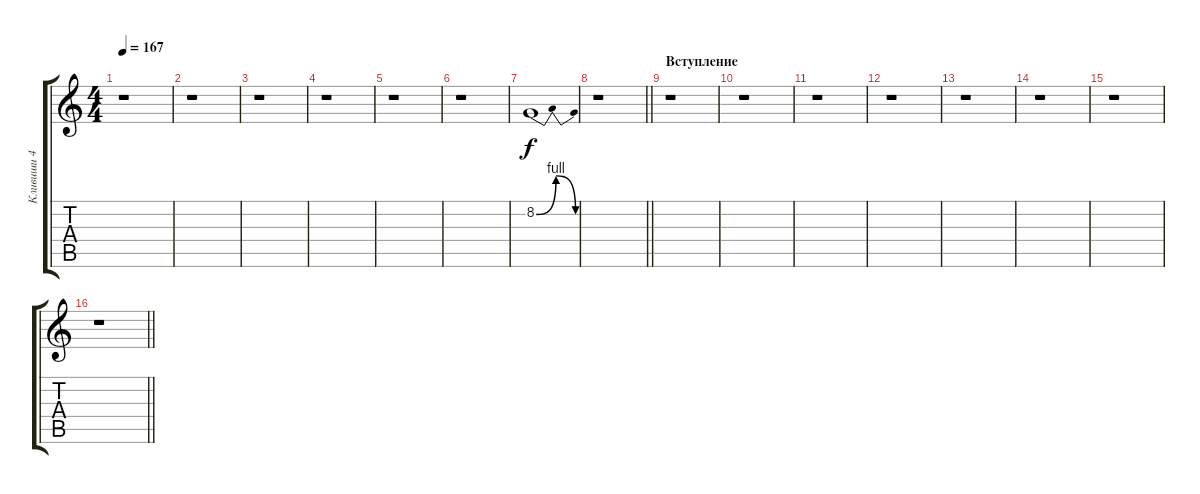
\track ("Кливиши 4" "Кливиши 4") {instrument synthvoice}
\staff {score tabs}
\tuning (E4 B3 G3 D3 A2 E2) {hide}
\ts (4 4)
\tempo 167
\clef g2
\ks c
r.1{dy f instrument synthvoice} |
r.1 |
r.1 |
r.1 |
r.1 |
r.1 |
8.2{be (bendrelease 0 0 15 4 40 4 60 0)}.1 |
\barLineRight lightlight
r.1 |
\section ("" "Вступление")
r.1 |
r.1 |
r.1 |
r.1 |
r.1 |
r.1 |
r.1 |
\barLineRight lightlight
r.1
